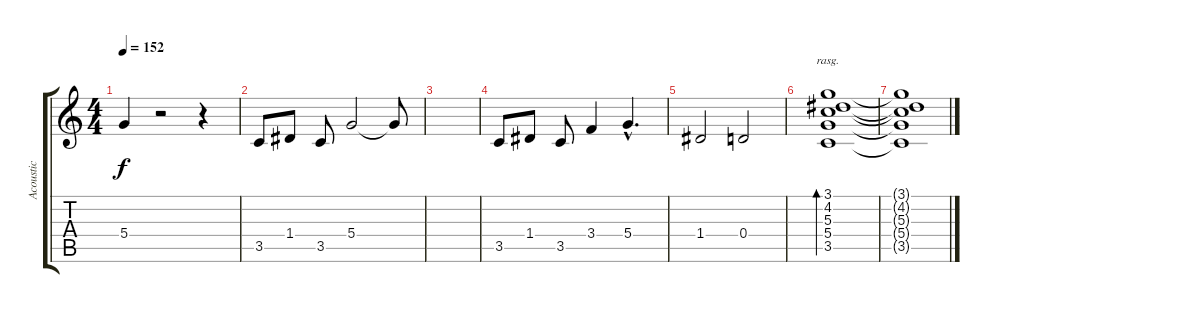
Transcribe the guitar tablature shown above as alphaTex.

\track ("Acoustic" "Acoustic") {instrument acousticguitarsteel}
\staff {score tabs}
\tuning (E4 B3 G3 D3 A2 E2) {hide}
\ts (4 4)
\tempo 152
\clef g2
\ks c
5.4{t}.4{dy f} r.2 r.4 |
3.5.8 1.4.8 3.5.8 5.4.2 5.4{t}.8 |
|
3.5.8 1.4.8 3.5.8 3.4.4 5.4{hac}.4{d} |
1.4.2 0.4.2 |
(3.1 4.2 5.3 5.4 3.5).1{bd 480 rasg ii} |
(3.1{t} 4.2{t} 5.3{t} 5.4{t} 3.5{t}).1
